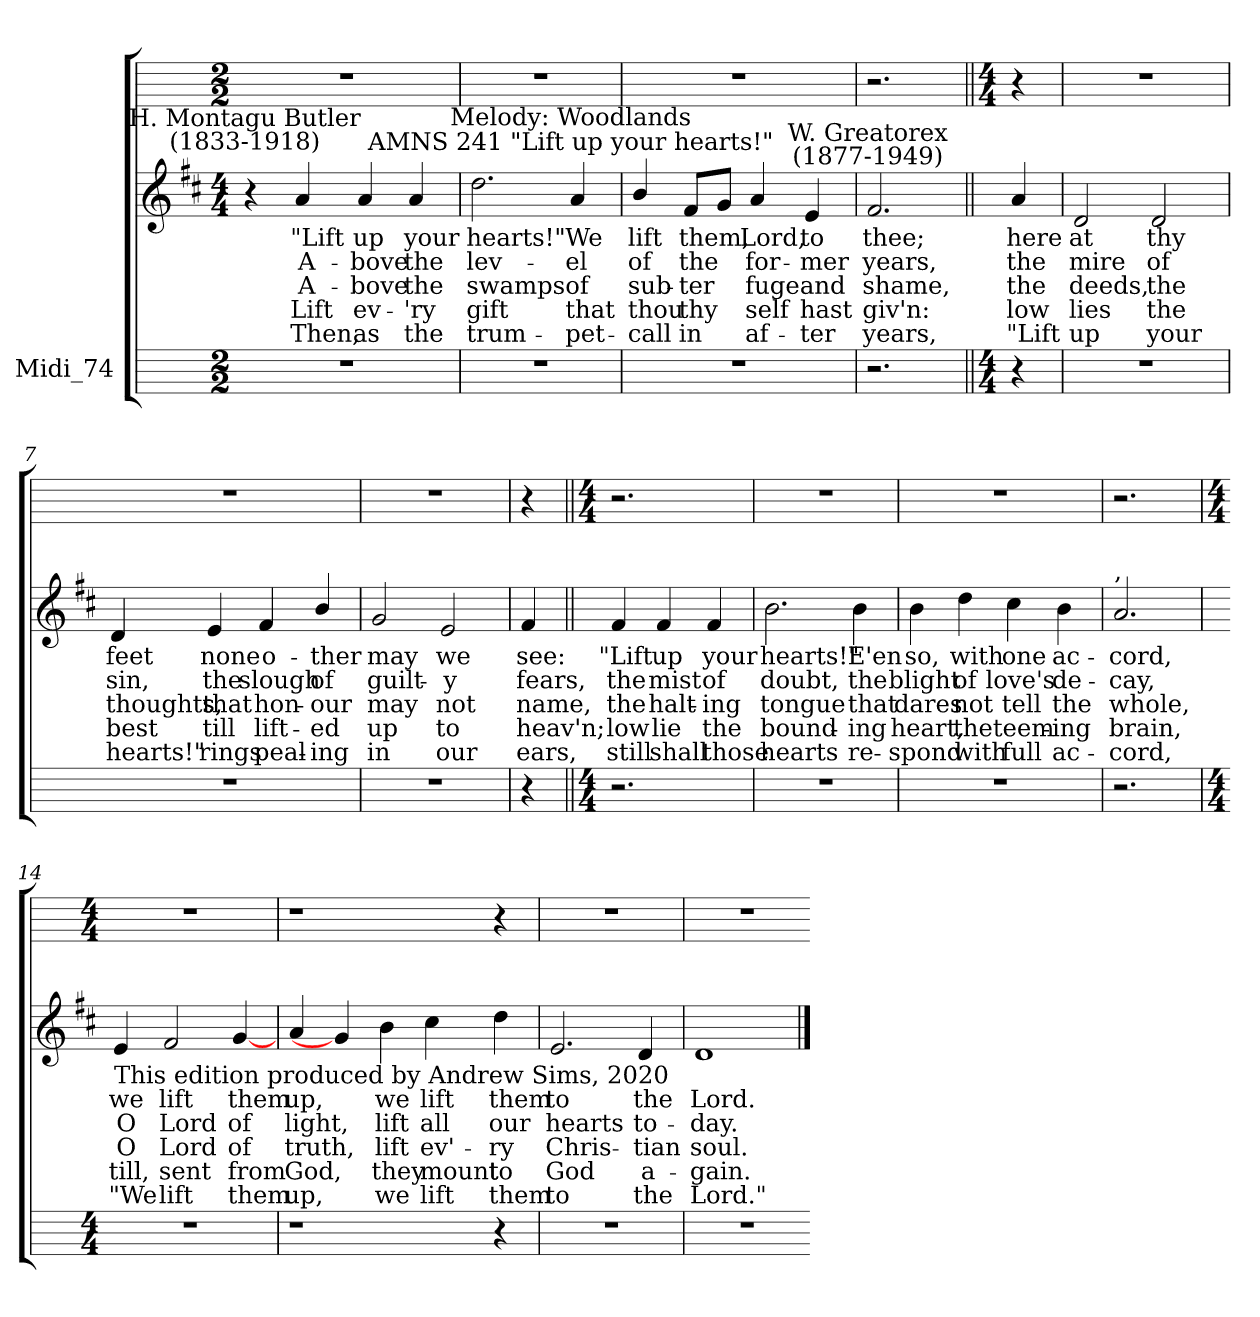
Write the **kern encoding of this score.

**kern	**kern	**text	**text	**text	**text	**text	**kern
*part3	*part2	*part2	*part2	*part2	*part2	*part2	*part1
*staff3	*staff2	*staff2	*staff2	*staff2	*staff2	*staff2	*staff1
*I"Midi_74	*	*	*	*	*	*	*
*	*clefG2	*	*	*	*	*	*
*	*k[f#c#]	*	*	*	*	*	*
*	*D:	*	*	*	*	*	*
*M2/2	*M4/4	*	*	*	*	*	*M2/2
=1	=1	=1	=1	=1	=1	=1	=1
!	!LO:TX:a:cj:t=H. Montagu Butler\n(1833-1918)	!	!	!	!	!	!
1r	4r	.	.	.	.	.	1r
!	!	!LO:LY:b	!LO:LY:b	!LO:LY:b	!LO:LY:b	!LO:LY:b	!
.	4a	"Lift	A-	-A-	-Lift	Then,	.
!	!	!LO:LY:b	!LO:LY:b	!LO:LY:b	!LO:LY:b	!LO:LY:b	!
.	4a	up	bove	bove	ev-	-as	.
!	!	!LO:LY:b	!LO:LY:b	!LO:LY:b	!LO:LY:b	!LO:LY:b	!
.	4a	your	the	the	'ry	the	.
=2	=2	=2	=2	=2	=2	=2	=2
!	!	!LO:LY:b	!LO:LY:b	!LO:LY:b	!LO:LY:b	!LO:LY:b	!
1r	2.dd	hearts!"	lev-	-swamps	gift	trum-	1r
!	!LO:TX:a:cj:t=AMNS 241 "Lift up your hearts!"	!	!	!	!	!	!
!	!LO:TX:a:cj:t=Melody&colon; Woodlands	!	!	!	!	!	!
!	!	!LO:LY:b	!LO:LY:b	!LO:LY:b	!LO:LY:b	!LO:LY:b	!
.	4a	-We	el	of	that	pet-	.
=3	=3	=3	=3	=3	=3	=3	=3
!	!	!LO:LY:b	!LO:LY:b	!LO:LY:b	!LO:LY:b	!LO:LY:b	!
1r	4b/	-lift	of	sub-	-thou	call	1r
!	!	!LO:LY:b	!LO:LY:b	!LO:LY:b	!LO:LY:b	!LO:LY:b	!
.	8f#L	them,	the	ter	thy	in	.
.	8gJ	.	.	.	.	.	.
!	!	!LO:LY:b	!LO:LY:b	!LO:LY:b	!LO:LY:b	!LO:LY:b	!
.	4a	Lord,	for-	-fuge	self	af-	.
!	!	!LO:LY:b	!LO:LY:b	!LO:LY:b	!LO:LY:b	!LO:LY:b	!
.	4e	-to	mer	and	hast	ter	.
=4	=4	=4	=4	=4	=4	=4	=4
!	!LO:TX:a:cj:t=W. Greatorex\n(1877-1949)	!	!	!	!	!	!
!	!	!LO:LY:b	!LO:LY:b	!LO:LY:b	!LO:LY:b	!LO:LY:b	!
2.r	2.f#	thee;	years,	shame,	giv'n:	years,	2.r
!!LO:LB:g=z
=5||	=5||	=5||	=5||	=5||	=5||	=5||	=5||
*M4/4	*	*	*	*	*	*	*M4/4
!	!	!LO:LY:b	!LO:LY:b	!LO:LY:b	!LO:LY:b	!LO:LY:b	!
4r	4a	here	the	the	low	"Lift	4r
=6	=6	=6	=6	=6	=6	=6	=6
!	!	!LO:LY:b	!LO:LY:b	!LO:LY:b	!LO:LY:b	!LO:LY:b	!
1r	2d	at	mire	deeds,	lies	up	1r
!	!	!LO:LY:b	!LO:LY:b	!LO:LY:b	!LO:LY:b	!LO:LY:b	!
.	2d	thy	of	the	the	your	.
=7	=7	=7	=7	=7	=7	=7	=7
!	!	!LO:LY:b	!LO:LY:b	!LO:LY:b	!LO:LY:b	!LO:LY:b	!
1r	4d	feet	sin,	thoughts,	best	hearts!"	1r
!	!	!LO:LY:b	!LO:LY:b	!LO:LY:b	!LO:LY:b	!LO:LY:b	!
.	4e	none	the	that	till	rings	.
!	!	!LO:LY:b	!LO:LY:b	!LO:LY:b	!LO:LY:b	!LO:LY:b	!
.	4f#	o-	-slough	hon-	-lift-	-peal-	.
!	!	!LO:LY:b	!LO:LY:b	!LO:LY:b	!LO:LY:b	!LO:LY:b	!
.	4b/	-ther	of	our	ed	ing	.
=8	=8	=8	=8	=8	=8	=8	=8
!	!	!LO:LY:b	!LO:LY:b	!LO:LY:b	!LO:LY:b	!LO:LY:b	!
1r	2g	may	guilt-	-may	up	in	1r
!	!	!LO:LY:b	!LO:LY:b	!LO:LY:b	!LO:LY:b	!LO:LY:b	!
.	2e	we	y	not	to	our	.
=9	=9	=9	=9	=9	=9	=9	=9
!	!	!LO:LY:b	!LO:LY:b	!LO:LY:b	!LO:LY:b	!LO:LY:b	!
4r	4f#	see:	fears,	name,	heav'n;	ears,	4r
!!LO:LB:g=z
=10||	=10||	=10||	=10||	=10||	=10||	=10||	=10||
*M4/4	*	*	*	*	*	*	*M4/4
!	!	!LO:LY:b	!LO:LY:b	!LO:LY:b	!LO:LY:b	!LO:LY:b	!
2.r	4f#	"Lift	the	the	low	still	2.r
!	!	!LO:LY:b	!LO:LY:b	!LO:LY:b	!LO:LY:b	!LO:LY:b	!
.	4f#	up	mist	halt-	-lie	shall	.
!	!	!LO:LY:b	!LO:LY:b	!LO:LY:b	!LO:LY:b	!LO:LY:b	!
.	4f#	your	of	ing	the	those	.
=11	=11	=11	=11	=11	=11	=11	=11
!	!	!LO:LY:b	!LO:LY:b	!LO:LY:b	!LO:LY:b	!LO:LY:b	!
1r	2.b	hearts!"	doubt,	tongue	bound-	-hearts	1r
!	!	!LO:LY:b	!LO:LY:b	!LO:LY:b	!LO:LY:b	!LO:LY:b	!
.	4b	E'en	the	that	ing	re-	.
=12	=12	=12	=12	=12	=12	=12	=12
!	!	!LO:LY:b	!LO:LY:b	!LO:LY:b	!LO:LY:b	!LO:LY:b	!
1r	4b	-so,	blight	dares	heart,	spond	1r
!	!	!LO:LY:b	!LO:LY:b	!LO:LY:b	!LO:LY:b	!LO:LY:b	!
.	4dd	with	of	not	the	with	.
!	!	!LO:LY:b	!LO:LY:b	!LO:LY:b	!LO:LY:b	!LO:LY:b	!
.	4cc#	one	love's	tell	teem-	-full	.
!	!	!LO:LY:b	!LO:LY:b	!LO:LY:b	!LO:LY:b	!LO:LY:b	!
.	4b	ac-	-de-	-the	ing	ac-	.
=13	=13	=13	=13	=13	=13	=13	=13
!	!LO:TX:a:t=,	!	!	!	!	!	!
!	!	!LO:LY:b	!LO:LY:b	!LO:LY:b	!LO:LY:b	!LO:LY:b	!
2.r	2.a	-cord,	cay,	whole,	brain,	cord,	2.r
!!LO:LB:g=z
=14	=14	=14	=14	=14	=14	=14	=14
*M4/4	*	*	*	*	*	*	*M4/4
!	!LO:TX:b:t=This edition produced by Andrew Sims, 2020	!	!	!	!	!	!
!	!	!LO:LY:b	!LO:LY:b	!LO:LY:b	!LO:LY:b	!LO:LY:b	!
1r	4e	we	O	O	till,	"We	1r
!	!	!LO:LY:b	!LO:LY:b	!LO:LY:b	!LO:LY:b	!LO:LY:b	!
.	2f#	lift	Lord	Lord	sent	lift	.
!	!	!LO:LY:b	!LO:LY:b	!LO:LY:b	!LO:LY:b	!LO:LY:b	!
.	[4g	them	of	of	from	them	.
=15	=15	=15	=15	=15	=15	=15	=15
!	!	!LO:LY:b	!LO:LY:b	!LO:LY:b	!LO:LY:b	!LO:LY:b	!
1r	4a	up,	light,	truth,	God,	up,	1r
.	4g]	.	.	.	.	.	.
!	!	!LO:LY:b	!LO:LY:b	!LO:LY:b	!LO:LY:b	!LO:LY:b	!
.	4b	we	lift	lift	they	we	.
!	!	!LO:LY:b	!LO:LY:b	!LO:LY:b	!LO:LY:b	!LO:LY:b	!
.	4cc#	lift	all	ev'-	-mount	lift	.
!	!	!LO:LY:b	!LO:LY:b	!LO:LY:b	!LO:LY:b	!LO:LY:b	!
4r	4dd	them	our	ry	to	them	4r
=16	=16	=16	=16	=16	=16	=16	=16
!	!	!LO:LY:b	!LO:LY:b	!LO:LY:b	!LO:LY:b	!LO:LY:b	!
1r	2.e	to	hearts	Chris-	-God	to	1r
!	!	!LO:LY:b	!LO:LY:b	!LO:LY:b	!LO:LY:b	!LO:LY:b	!
.	4d	the	to-	-tian	a-	-the	.
=17	=17	=17	=17	=17	=17	=17	=17
!	!	!LO:LY:b	!LO:LY:b	!LO:LY:b	!LO:LY:b	!LO:LY:b	!
1r	1d	Lord.	day.	soul.	gain.	Lord."	1r
=	==	=	=	=	=	=	=
*-	*-	*-	*-	*-	*-	*-	*-
